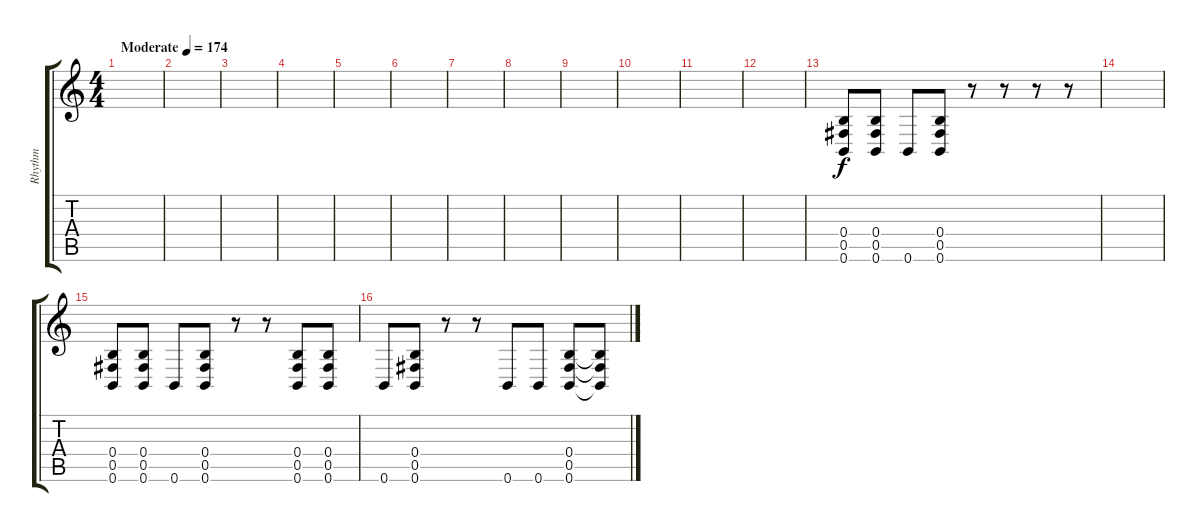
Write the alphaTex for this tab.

\track ("Rhythm" "Rhythm") {instrument distortionguitar}
\staff {score tabs}
\tuning (Db4 Ab3 E3 B2 Gb2 B1) {hide}
\ts (4 4)
\tempo (174 "Moderate")
\clef g2
\ks c
|
|
|
|
|
|
|
|
|
|
|
|
(0.4 0.5 0.6).8 (0.4 0.5 0.6).8 0.6.8 (0.4 0.5 0.6).8 r.8 r.8 r.8 r.8 |
|
(0.4 0.5 0.6).8 (0.4 0.5 0.6).8 0.6.8 (0.4 0.5 0.6).8 r.8 r.8 (0.4 0.5 0.6).8 (0.4 0.5 0.6).8 |
0.6.8 (0.4 0.5 0.6).8 r.8 r.8 0.6.8 0.6.8 (0.4 0.5 0.6).8 (0.4{t} 0.5{t} 0.6{t}).8
